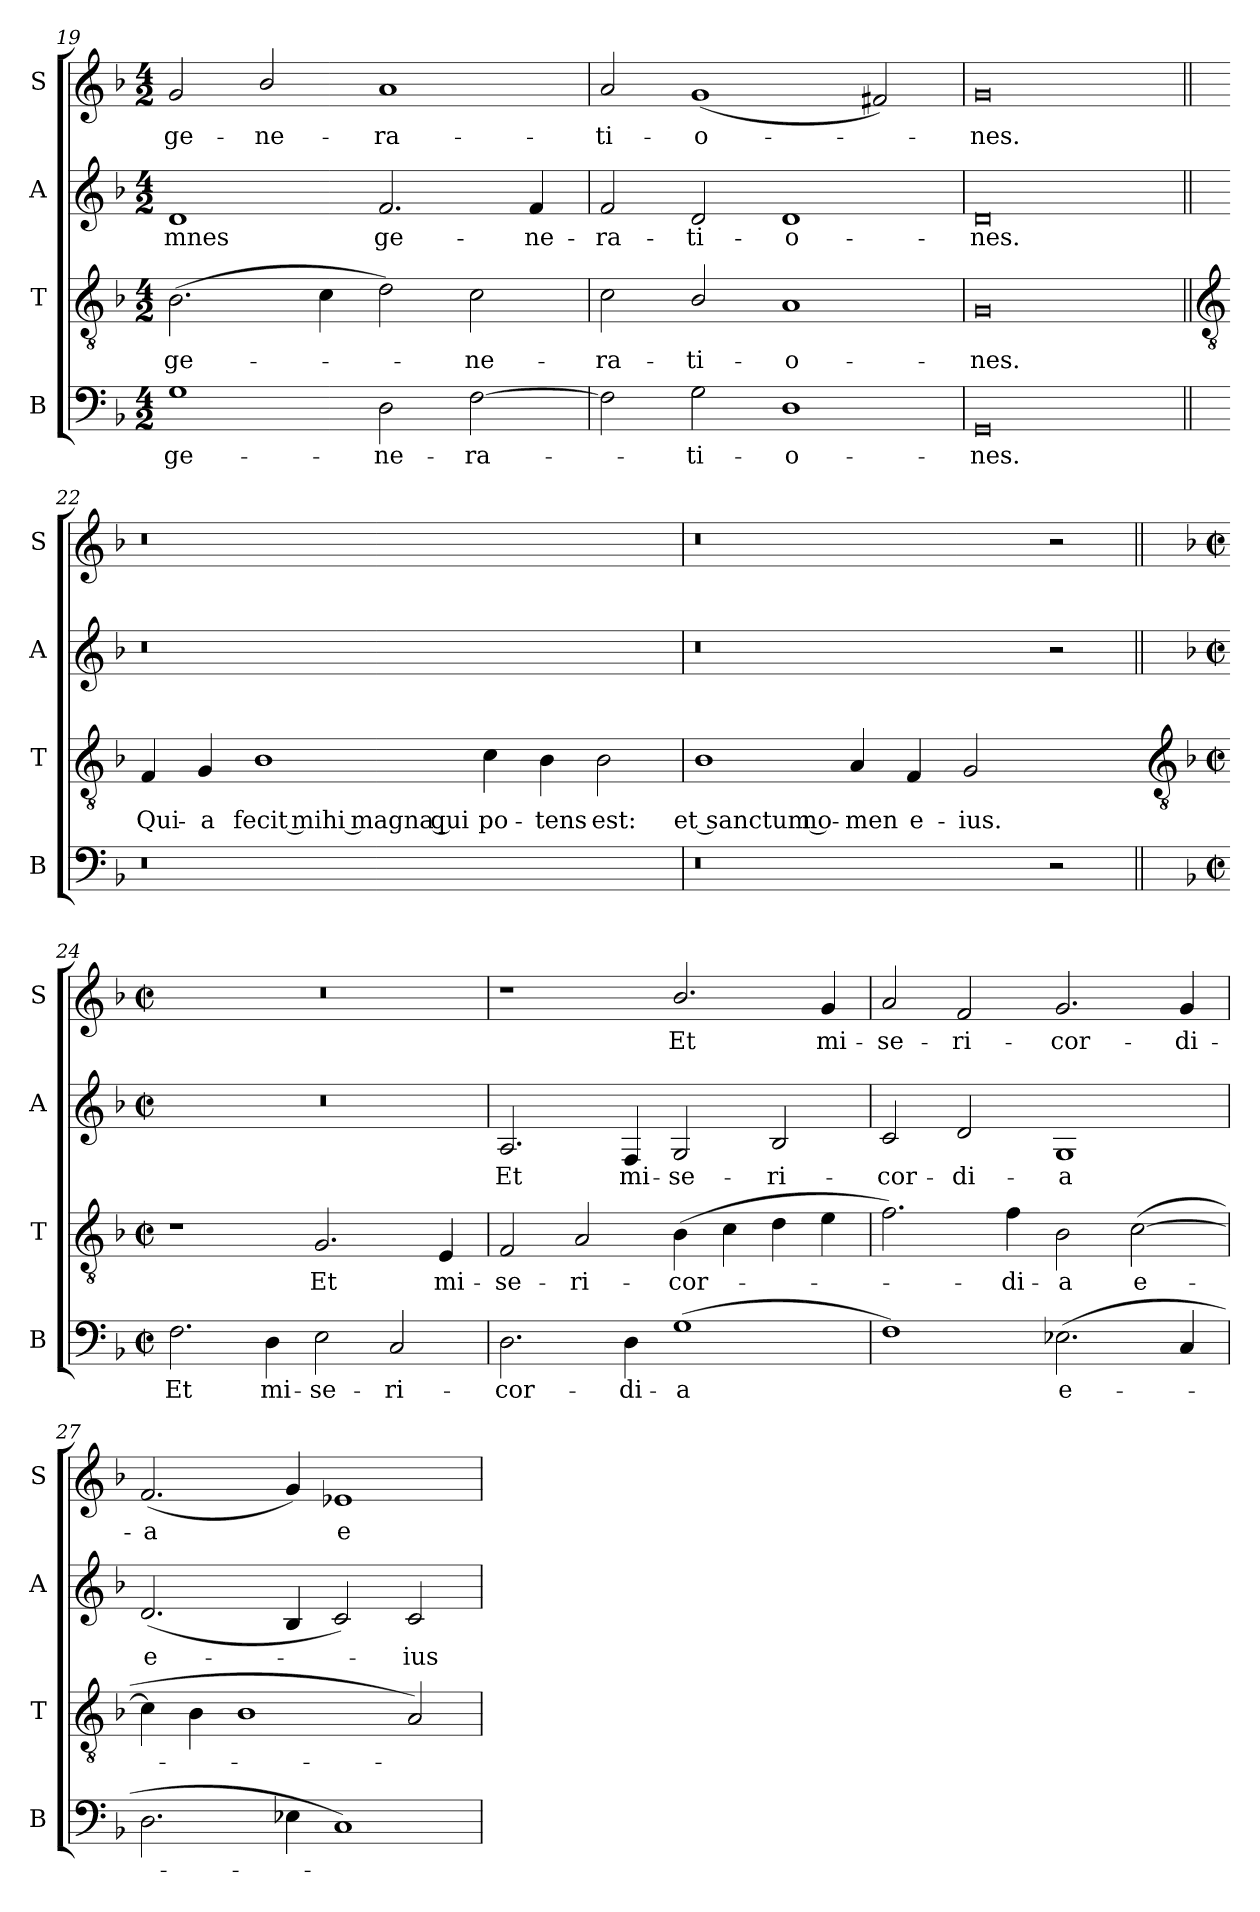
**kern	**text	**kern	**text	**kern	**text	**kern	**text
*part4	*part4	*part3	*part3	*part2	*part2	*part1	*part1
*staff4	*staff4	*staff3	*staff3	*staff2	*staff2	*staff1	*staff1
*I"B	*	*I"T	*	*I"A	*	*I"S	*
*I'B	*	*I'T	*	*I'A	*	*I'S	*
*clefF4	*	*clefGv2	*	*clefG2	*	*clefG2	*
*k[b-]	*	*k[b-]	*	*k[b-]	*	*k[b-]	*
*F:	*	*F:	*	*F:	*	*F:	*
*M4/2	*	*M4/2	*	*M4/2	*	*M4/2	*
=19	=19	=19	=19	=19	=19	=19	=19
!	!LO:LY:b	!	!LO:LY:b	!	!LO:LY:b	!	!LO:LY:b
1G	ge-	(>2.B-	ge-	1d	-mnes	2g	ge-
!	!	!	!	!	!	!	!LO:LY:b
.	.	.	.	.	.	2b-/	-ne-
.	.	4c	.	.	.	.	.
!	!LO:LY:b	!	!	!	!LO:LY:b	!	!LO:LY:b
2D	-ne-	2d)	.	2.f	ge-	1a	-ra-
!	!LO:LY:b	!	!LO:LY:b	!	!	!	!
[2F	-ra-	2c	ne-	.	.	.	.
!	!	!	!	!	!LO:LY:b	!	!
.	.	.	.	4f	-ne-	.	.
=20	=20	=20	=20	=20	=20	=20	=20
!	!	!	!LO:LY:b	!	!LO:LY:b	!	!LO:LY:b
2F]	.	2c	-ra-	2f	-ra-	2a	-ti-
!	!LO:LY:b	!	!LO:LY:b	!	!LO:LY:b	!	!LO:LY:b
2G	ti-	2B-/	-ti-	2d	-ti-	(<1g	-o-
!	!LO:LY:b	!	!LO:LY:b	!	!LO:LY:b	!	!
1D	-o-	1A	-o-	1d	-o-	.	.
.	.	.	.	.	.	2f#X)	.
=21	=21	=21	=21	=21	=21	=21	=21
!	!LO:LY:b	!	!LO:LY:b	!	!LO:LY:b	!	!LO:LY:b
0GG	-nes.	0G	-nes.	0d	-nes.	0g	nes.
!!LO:LB:g=z
=22||	=22||	=22||	=22||	=22||	=22||	=22||	=22||
*	*	*clefGv2	*	*	*	*	*
!	!	!	!LO:LY:b	!	!	!	!
0r	.	4F	Qui-	0r	.	0r	.
!	!	!	!LO:LY:b	!	!	!	!
.	.	4G	-a	.	.	.	.
!	!	!	!LO:LY:b	!	!	!	!
.	.	1B-	fecit mihi magna qui	.	.	.	.
!	!	!	!LO:LY:b	!	!	!	!
.	.	4c	po-	.	.	.	.
!	!	!	!LO:LY:b	!	!	!	!
.	.	4B-	-tens	.	.	.	.
!	!	!	!LO:LY:b	!	!	!	!
2ryy	.	2B-	est:	2ryy	.	2ryy	.
=23	=23	=23	=23	=23	=23	=23	=23
!	!	!	!LO:LY:b	!	!	!	!
0r	.	1B-	et sanctum no-	0r	.	0r	.
!	!	!	!LO:LY:b	!	!	!	!
.	.	4A	-men	.	.	.	.
!	!	!	!LO:LY:b	!	!	!	!
.	.	4F	e-	.	.	.	.
!	!	!	!LO:LY:b	!	!	!	!
.	.	2G	-ius.	.	.	.	.
2r	.	2ryy	.	2r	.	2r	.
!!LO:LB:g=z
=24||	=24||	=24-	=24||	=24||	=24||	=24||	=24||
*	*	*clefGv2	*	*	*	*	*
*k[b-]	*	*	*	*k[b-]	*	*k[b-]	*
*F:	*	*	*	*F:	*	*F:	*
*M4/2	*	*M4/2	*	*M4/2	*	*M4/2	*
*met(c|)	*	*met(c|)	*	*met(c|)	*	*met(c|)	*
!	!LO:LY:b	!	!	!	!	!	!
2.F	Et	1r	.	0r	.	0r	.
!	!LO:LY:b	!	!	!	!	!	!
4D	mi-	.	.	.	.	.	.
!	!LO:LY:b	!	!LO:LY:b	!	!	!	!
2E	-se-	2.G	Et	.	.	.	.
!	!LO:LY:b	!	!	!	!	!	!
2C	-ri-	.	.	.	.	.	.
!	!	!	!LO:LY:b	!	!	!	!
.	.	4E	mi-	.	.	.	.
=25	=25	=25	=25	=25	=25	=25	=25
!	!LO:LY:b	!	!LO:LY:b	!	!LO:LY:b	!	!
2.D	-cor-	2F	-se-	2.A	Et	1r	.
!	!	!	!LO:LY:b	!	!	!	!
.	.	2A	-ri-	.	.	.	.
!	!LO:LY:b	!	!	!	!LO:LY:b	!	!
4D	-di-	.	.	4F	mi-	.	.
!	!LO:LY:b	!	!LO:LY:b	!	!LO:LY:b	!	!LO:LY:b
(>1G	-a	(>4B-	-cor-	2G	-se-	2.b-/	Et
.	.	4c	.	.	.	.	.
!	!	!	!	!	!LO:LY:b	!	!
.	.	4d	.	2B-	-ri-	.	.
!	!	!	!	!	!	!	!LO:LY:b
.	.	4e	.	.	.	4g	mi-
=26	=26	=26	=26	=26	=26	=26	=26
!	!	!	!	!	!LO:LY:b	!	!LO:LY:b
1F)	.	2.f)	.	2c	-cor-	2a	-se-
!	!	!	!	!	!LO:LY:b	!	!LO:LY:b
.	.	.	.	2d	-di-	2f	-ri-
!	!	!	!LO:LY:b	!	!	!	!
.	.	4f	di-	.	.	.	.
!	!LO:LY:b	!	!LO:LY:b	!	!LO:LY:b	!	!LO:LY:b
(>2.E-X	e-	2B-	-a	1G	-a	2.g	-cor-
!	!	!	!LO:LY:b	!	!	!	!
.	.	(>[2c	e-	.	.	.	.
!	!	!	!	!	!	!	!LO:LY:b
4C	.	.	.	.	.	4g	-di-
=27	=27	=27	=27	=27	=27	=27	=27
!	!	!	!	!	!LO:LY:b	!	!LO:LY:b
2.D	.	4c]	.	(<2.d	e-	(<2.f	-a
.	.	4B-	.	.	.	.	.
.	.	1B-	.	.	.	.	.
4E-	.	.	.	4B-	.	4g)	.
!	!	!	!	!	!	!	!LO:LY:b
1C)	.	.	.	2c)	.	1e-X	e-
!	!	!	!	!	!LO:LY:b	!	!
.	.	2A)	.	2c	ius	.	.
=	=	=	=	=	=	=	=
*-	*-	*-	*-	*-	*-	*-	*-
